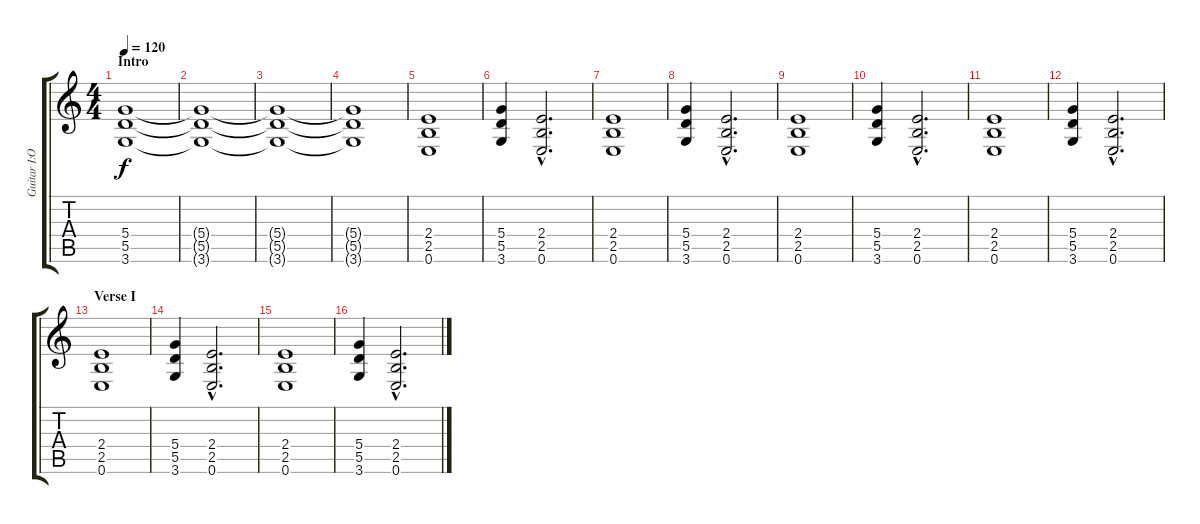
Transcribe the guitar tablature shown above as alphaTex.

\track ("Guitar I:Original" "Guitar I:O") {instrument overdrivenguitar}
\staff {score tabs}
\tuning (E4 B3 G3 D3 A2 E2) {hide}
\ts (4 4)
\section ("" "Intro")
\tempo 120
\clef g2
\ks c
(5.4 5.5 3.6).1{dy f instrument overdrivenguitar} |
(5.4{t} 5.5{t} 3.6{t}).1 |
(5.4{t} 5.5{t} 3.6{t}).1 |
(5.4{t} 5.5{t} 3.6{t}).1 |
(2.4 2.5 0.6).1 |
(5.4 5.5 3.6).4 (2.4{hac} 2.5{hac} 0.6{hac}).2{d} |
(2.4 2.5 0.6).1 |
(5.4 5.5 3.6).4 (2.4{hac} 2.5{hac} 0.6{hac}).2{d} |
(2.4 2.5 0.6).1 |
(5.4 5.5 3.6).4 (2.4{hac} 2.5{hac} 0.6{hac}).2{d} |
(2.4 2.5 0.6).1 |
(5.4 5.5 3.6).4 (2.4{hac} 2.5{hac} 0.6{hac}).2{d} |
\section ("" "Verse I")
(2.4 2.5 0.6).1 |
(5.4 5.5 3.6).4 (2.4{hac} 2.5{hac} 0.6{hac}).2{d} |
(2.4 2.5 0.6).1 |
(5.4 5.5 3.6).4 (2.4{hac} 2.5{hac} 0.6{hac}).2{d}
